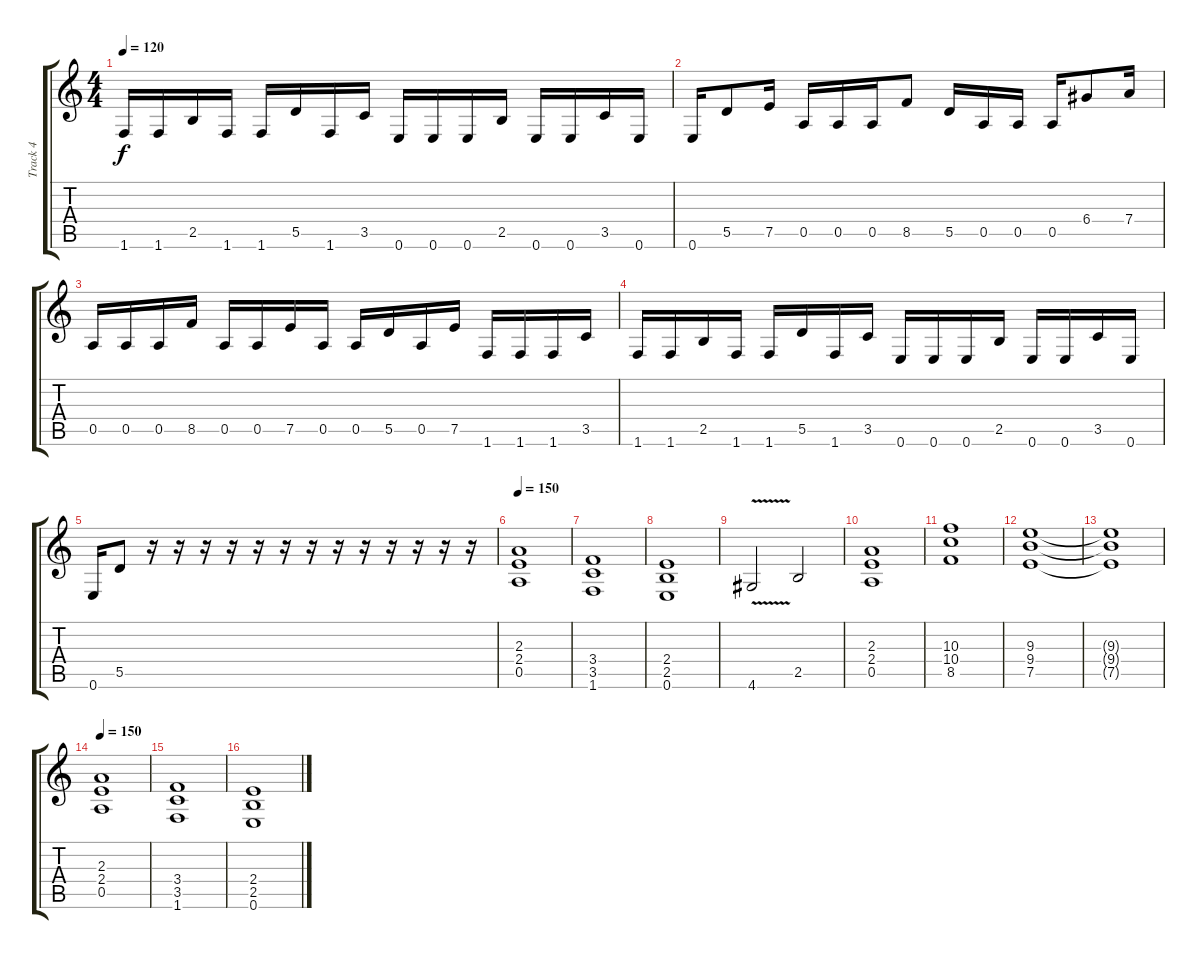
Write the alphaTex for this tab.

\track ("Track 4" "Track 4") {instrument distortionguitar}
\staff {score tabs}
\tuning (E4 B3 G3 D3 A2 E2) {hide}
\ts (4 4)
\tempo 120
\clef g2
\ks c
1.6.16{dy f} 1.6.16 2.5.16 1.6.16 1.6.16 5.5.16 1.6.16 3.5.16 0.6.16 0.6.16 0.6.16 2.5.16 0.6.16 0.6.16 3.5.16 0.6.16 |
0.6.16 5.5.8 7.5.16 0.5.16 0.5.16 0.5.16 8.5.8 5.5.16 0.5.16 0.5.16 0.5.16 6.4.8 7.4.16 |
0.5.16 0.5.16 0.5.16 8.5.16 0.5.16 0.5.16 7.5.16 0.5.16 0.5.16 5.5.16 0.5.16 7.5.16 1.6.16 1.6.16 1.6.16 3.5.16 |
1.6.16 1.6.16 2.5.16 1.6.16 1.6.16 5.5.16 1.6.16 3.5.16 0.6.16 0.6.16 0.6.16 2.5.16 0.6.16 0.6.16 3.5.16 0.6.16 |
0.6.16 5.5.8 r.16 r.16 r.16 r.16 r.16 r.16 r.16 r.16 r.16 r.16 r.16 r.16 r.16 |
\tempo 150
(2.3 2.4 0.5).1 |
(3.4 3.5 1.6).1 |
(2.4 2.5 0.6).1 |
4.6{v}.2 2.5.2 |
(2.3 2.4 0.5).1 |
(10.3 10.4 8.5).1 |
(9.3 9.4 7.5).1 |
(9.3{t} 9.4{t} 7.5{t}).1 |
\tempo 150
(2.3 2.4 0.5).1 |
(3.4 3.5 1.6).1 |
(2.4 2.5 0.6).1
